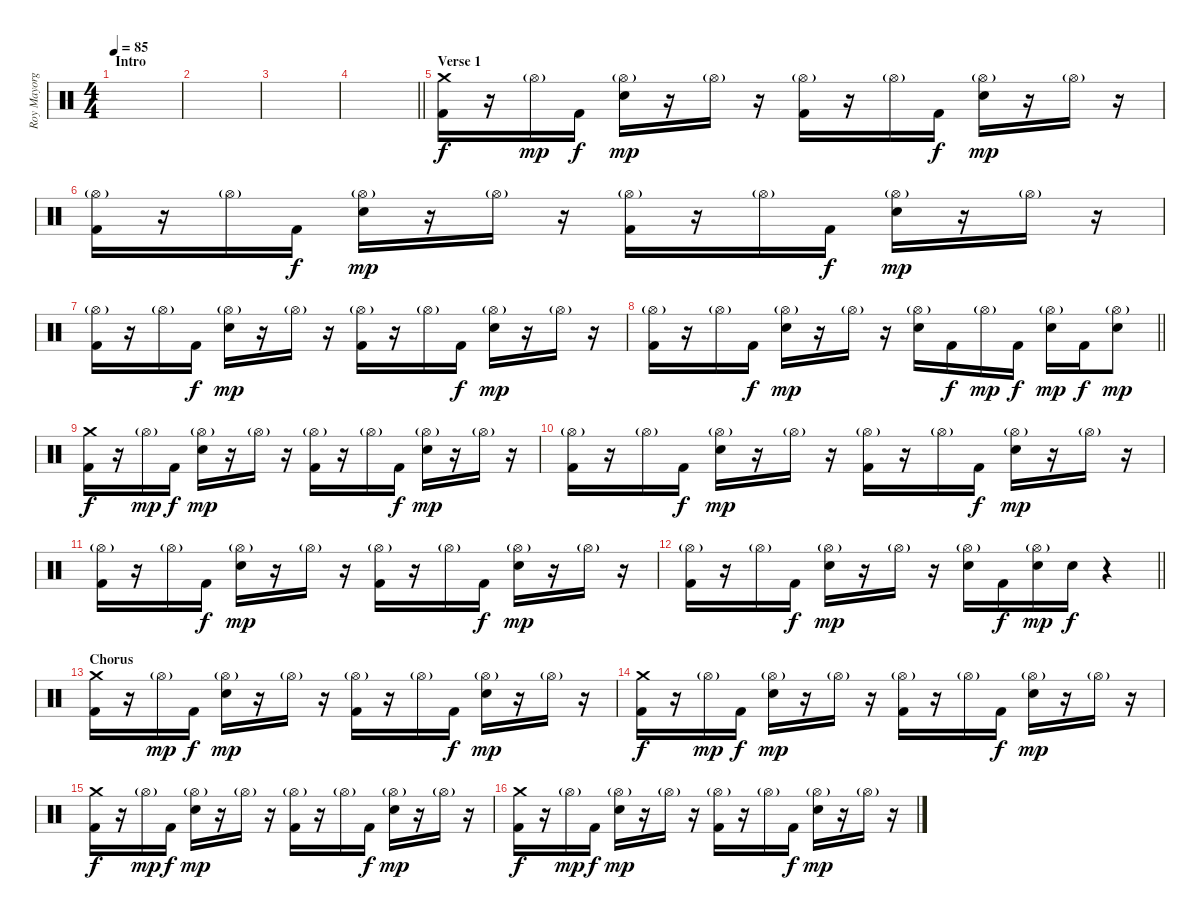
\track ("Roy Mayorga" "Roy Mayorg") {instrument percussion}
\staff {score}
\articulation defaults
\ts (4 4)
\section ("" "Intro")
\tempo 85
\clef neutral
\ks c
|
|
|
\barLineRight lightlight
|
\section ("" "Verse 1")
("Crash medium (hit)" "Kick (hit) 2").16 r.16 "Hi-Hat (open)"{g}.16{dy mp} "Kick (hit) 2".16{dy f} ("Hi-Hat (open)"{g} "Electric Snare (hit)").16{dy mp} r.16 "Hi-Hat (open)"{g}.16 r.16 ("Hi-Hat (open)"{g} "Kick (hit) 2").16 r.16 "Hi-Hat (open)"{g}.16 "Kick (hit) 2".16{dy f} ("Hi-Hat (open)"{g} "Electric Snare (hit)").16{dy mp} r.16 "Hi-Hat (open)"{g}.16 r.16 |
("Hi-Hat (open)"{g} "Kick (hit) 2").16 r.16 "Hi-Hat (open)"{g}.16 "Kick (hit) 2".16{dy f} ("Hi-Hat (open)"{g} "Electric Snare (hit)").16{dy mp} r.16 "Hi-Hat (open)"{g}.16 r.16 ("Hi-Hat (open)"{g} "Kick (hit) 2").16 r.16 "Hi-Hat (open)"{g}.16 "Kick (hit) 2".16{dy f} ("Hi-Hat (open)"{g} "Electric Snare (hit)").16{dy mp} r.16 "Hi-Hat (open)"{g}.16 r.16 |
("Hi-Hat (open)"{g} "Kick (hit) 2").16 r.16 "Hi-Hat (open)"{g}.16 "Kick (hit) 2".16{dy f} ("Hi-Hat (open)"{g} "Electric Snare (hit)").16{dy mp} r.16 "Hi-Hat (open)"{g}.16 r.16 ("Hi-Hat (open)"{g} "Kick (hit) 2").16 r.16 "Hi-Hat (open)"{g}.16 "Kick (hit) 2".16{dy f} ("Hi-Hat (open)"{g} "Electric Snare (hit)").16{dy mp} r.16 "Hi-Hat (open)"{g}.16 r.16 |
\barLineRight lightlight
("Hi-Hat (open)"{g} "Kick (hit) 2").16 r.16 "Hi-Hat (open)"{g}.16 "Kick (hit) 2".16{dy f} ("Hi-Hat (open)"{g} "Electric Snare (hit)").16{dy mp} r.16 "Hi-Hat (open)"{g}.16 r.16 ("Hi-Hat (open)"{g} "Electric Snare (hit)").16 "Kick (hit) 2".16{dy f} "Hi-Hat (open)"{g}.16{dy mp} "Kick (hit) 2".16{dy f} ("Hi-Hat (open)"{g} "Electric Snare (hit)").16{dy mp} "Kick (hit) 2".16{dy f} ("Hi-Hat (open)"{g} "Electric Snare (hit)").8{dy mp} |
("Crash medium (hit)" "Kick (hit) 2").16{dy f} r.16 "Hi-Hat (open)"{g}.16{dy mp} "Kick (hit) 2".16{dy f} ("Hi-Hat (open)"{g} "Electric Snare (hit)").16{dy mp} r.16 "Hi-Hat (open)"{g}.16 r.16 ("Hi-Hat (open)"{g} "Kick (hit) 2").16 r.16 "Hi-Hat (open)"{g}.16 "Kick (hit) 2".16{dy f} ("Hi-Hat (open)"{g} "Electric Snare (hit)").16{dy mp} r.16 "Hi-Hat (open)"{g}.16 r.16 |
("Hi-Hat (open)"{g} "Kick (hit) 2").16 r.16 "Hi-Hat (open)"{g}.16 "Kick (hit) 2".16{dy f} ("Hi-Hat (open)"{g} "Electric Snare (hit)").16{dy mp} r.16 "Hi-Hat (open)"{g}.16 r.16 ("Hi-Hat (open)"{g} "Kick (hit) 2").16 r.16 "Hi-Hat (open)"{g}.16 "Kick (hit) 2".16{dy f} ("Hi-Hat (open)"{g} "Electric Snare (hit)").16{dy mp} r.16 "Hi-Hat (open)"{g}.16 r.16 |
("Hi-Hat (open)"{g} "Kick (hit) 2").16 r.16 "Hi-Hat (open)"{g}.16 "Kick (hit) 2".16{dy f} ("Hi-Hat (open)"{g} "Electric Snare (hit)").16{dy mp} r.16 "Hi-Hat (open)"{g}.16 r.16 ("Hi-Hat (open)"{g} "Kick (hit) 2").16 r.16 "Hi-Hat (open)"{g}.16 "Kick (hit) 2".16{dy f} ("Hi-Hat (open)"{g} "Electric Snare (hit)").16{dy mp} r.16 "Hi-Hat (open)"{g}.16 r.16 |
\barLineRight lightlight
("Hi-Hat (open)"{g} "Kick (hit) 2").16 r.16 "Hi-Hat (open)"{g}.16 "Kick (hit) 2".16{dy f} ("Hi-Hat (open)"{g} "Electric Snare (hit)").16{dy mp} r.16 "Hi-Hat (open)"{g}.16 r.16 ("Hi-Hat (open)"{g} "Electric Snare (hit)").16 "Kick (hit) 2".16{dy f} ("Hi-Hat (open)"{g} "Electric Snare (hit)").16{dy mp} "Electric Snare (hit)".16{dy f} r.4 |
\section ("" "Chorus")
("Crash medium (hit)" "Kick (hit) 2").16 r.16 "Hi-Hat (open)"{g}.16{dy mp} "Kick (hit) 2".16{dy f} ("Hi-Hat (open)"{g} "Electric Snare (hit)").16{dy mp} r.16 "Hi-Hat (open)"{g}.16 r.16 ("Hi-Hat (open)"{g} "Kick (hit) 2").16 r.16 "Hi-Hat (open)"{g}.16 "Kick (hit) 2".16{dy f} ("Hi-Hat (open)"{g} "Electric Snare (hit)").16{dy mp} r.16 "Hi-Hat (open)"{g}.16 r.16 |
("Crash medium (hit)" "Kick (hit) 2").16{dy f} r.16 "Hi-Hat (open)"{g}.16{dy mp} "Kick (hit) 2".16{dy f} ("Hi-Hat (open)"{g} "Electric Snare (hit)").16{dy mp} r.16 "Hi-Hat (open)"{g}.16 r.16 ("Hi-Hat (open)"{g} "Kick (hit) 2").16 r.16 "Hi-Hat (open)"{g}.16 "Kick (hit) 2".16{dy f} ("Hi-Hat (open)"{g} "Electric Snare (hit)").16{dy mp} r.16 "Hi-Hat (open)"{g}.16 r.16 |
("Crash medium (hit)" "Kick (hit) 2").16{dy f} r.16 "Hi-Hat (open)"{g}.16{dy mp} "Kick (hit) 2".16{dy f} ("Hi-Hat (open)"{g} "Electric Snare (hit)").16{dy mp} r.16 "Hi-Hat (open)"{g}.16 r.16 ("Hi-Hat (open)"{g} "Kick (hit) 2").16 r.16 "Hi-Hat (open)"{g}.16 "Kick (hit) 2".16{dy f} ("Hi-Hat (open)"{g} "Electric Snare (hit)").16{dy mp} r.16 "Hi-Hat (open)"{g}.16 r.16 |
("Crash medium (hit)" "Kick (hit) 2").16{dy f} r.16 "Hi-Hat (open)"{g}.16{dy mp} "Kick (hit) 2".16{dy f} ("Hi-Hat (open)"{g} "Electric Snare (hit)").16{dy mp} r.16 "Hi-Hat (open)"{g}.16 r.16 ("Hi-Hat (open)"{g} "Kick (hit) 2").16 r.16 "Hi-Hat (open)"{g}.16 "Kick (hit) 2".16{dy f} ("Hi-Hat (open)"{g} "Electric Snare (hit)").16{dy mp} r.16 "Hi-Hat (open)"{g}.16 r.16
